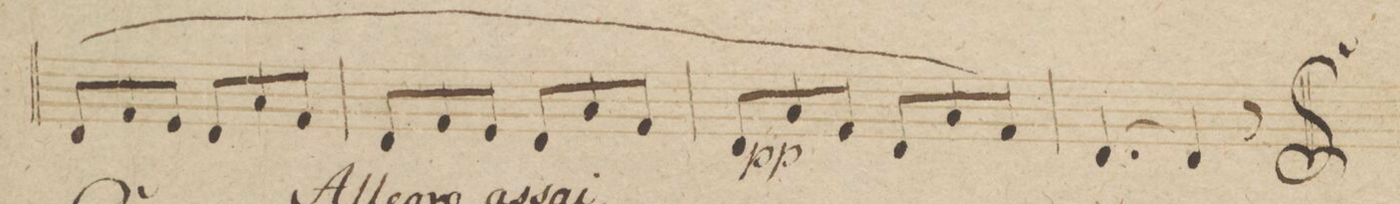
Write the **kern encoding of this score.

**kern	**dynam
*I"Fagotto 2do	*
*clefF4	*
*k[b-]	*
*M6/8	*
(>8FF/L	.
8AA/	.
8GG/J	.
8FF/L	.
8C/	.
8AA/J	.
=112	=112
8FF/L	.
8AA/	.
8GG/J	.
8FF/L	.
8C/	.
8AA/J	.
=113	=113
8FF/L	.
8C/	pp
8AA/J	.
8FF/L	.
8C/	.
8AA/J)	.
=114	=114
[>4.FF/	.
4FF/]	.
8r	.
==	==
*-	*-
